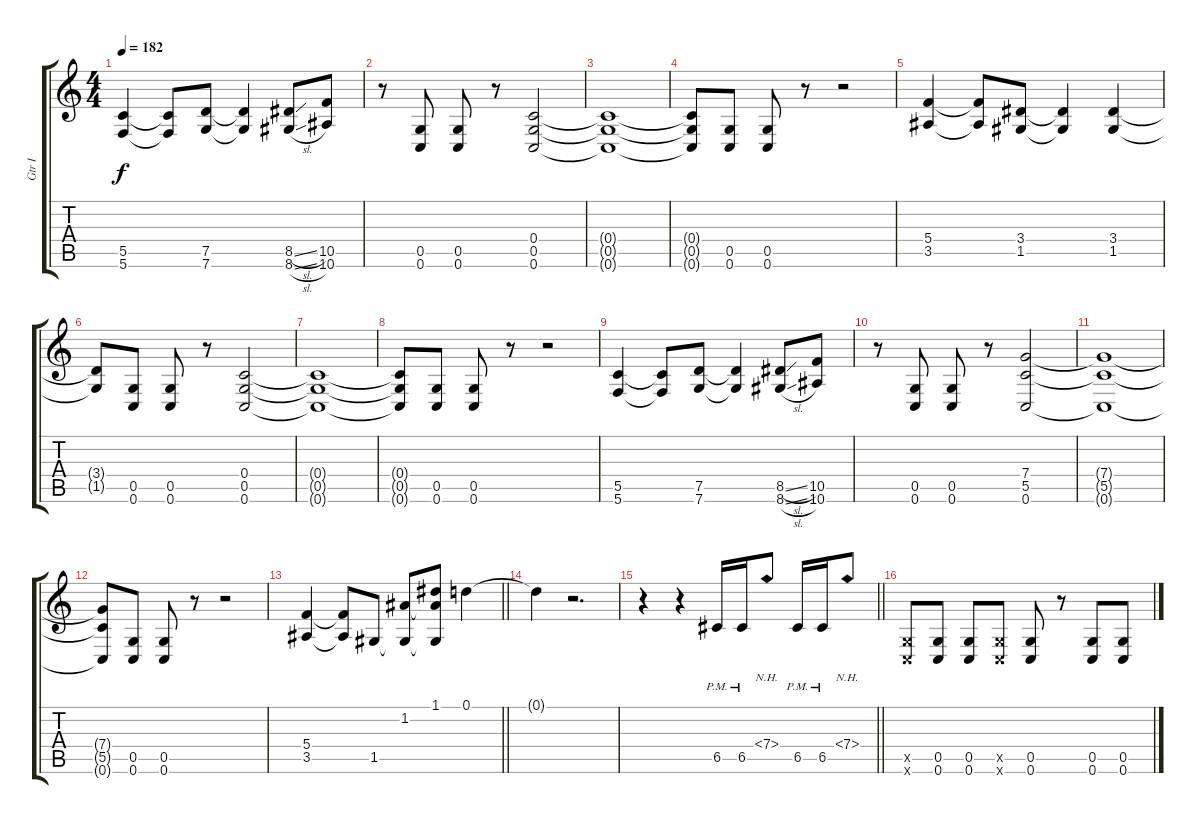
\track ("Gtr I" "Gtr I") {instrument distortionguitar}
\staff {score tabs}
\tuning (D4 A3 F3 C3 G2 C2) {hide}
\ts (4 4)
\tempo 182
\clef g2
\ks c
(5.5 5.6).4{dy f} (5.5{t} 5.6{t}).8 (7.5 7.6).8 (7.5{t} 7.6{t}).4 (8.5{sl} 8.6{sl}).8 (10.5 10.6).8 |
r.8 (0.5 0.6).8 (0.5 0.6).8 r.8 (0.4 0.5 0.6).2 |
(0.4{t} 0.5{t} 0.6{t}).1 |
(0.4{t} 0.5{t} 0.6{t}).8 (0.5 0.6).8 (0.5 0.6).8 r.8 r.2 |
(5.4 3.5).4 (5.4{t} 3.5{t}).8 (3.4 1.5).8 (3.4{t} 1.5{t}).4 (3.4 1.5).4 |
(3.4{t} 1.5{t}).8 (0.5 0.6).8 (0.5 0.6).8 r.8 (0.4 0.5 0.6).2 |
(0.4{t} 0.5{t} 0.6{t}).1 |
(0.4{t} 0.5{t} 0.6{t}).8 (0.5 0.6).8 (0.5 0.6).8 r.8 r.2 |
(5.5 5.6).4 (5.5{t} 5.6{t}).8 (7.5 7.6).8 (7.5{t} 7.6{t}).4 (8.5{sl} 8.6{sl}).8 (10.5 10.6).8 |
r.8 (0.5 0.6).8 (0.5 0.6).8 r.8 (7.4 5.5 0.6).2 |
(7.4{t} 5.5{t} 0.6{t}).1 |
(7.4{t} 5.5{t} 0.6{t}).8 (0.5 0.6).8 (0.5 0.6).8 r.8 r.2 |
\barLineRight lightlight
(5.4 3.5).4 (5.4{t} 3.5{t}).8 1.5.8 (1.2 1.5{t}).8 (1.1 1.2{t} 1.5{t}).8 0.1.4 |
0.1{t}.4 r.2{d} |
\barLineRight lightlight
r.4 r.4 6.5{pm}.16 6.5{pm}.16 7.4{nh}.8 6.5{pm}.16 6.5{pm}.16 7.4{nh}.8 |
(0.5{x} 0.6{x}).8 (0.5 0.6).8 (0.5 0.6).8 (0.5{x} 0.6{x}).8 (0.5 0.6).8 r.8 (0.5 0.6).8 (0.5 0.6).8
